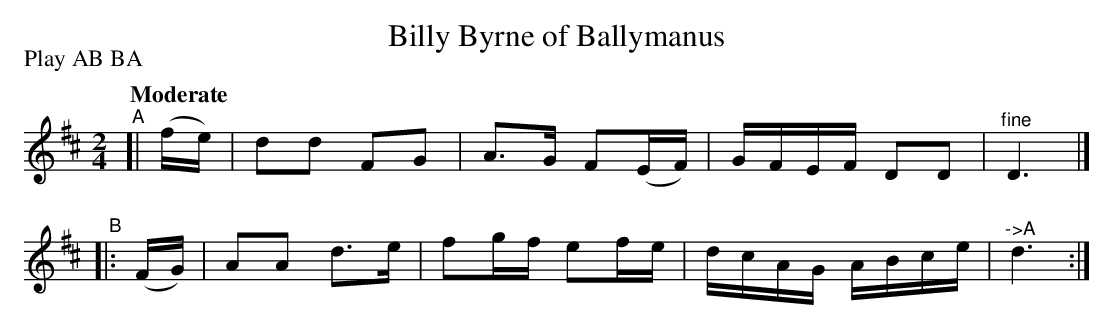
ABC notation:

X:1
T: Billy Byrne of Ballymanus
P: Play AB BA
Q: "Moderate"
M: 2/4
L: 1/8
K: D
"^A"[| (f/e/) | dd FG | A>G F(E/F/) | G/F/E/F/ DD | "^fine"D3 |]
"^B"|: (F/G/) | AA d>e| fg/f/ ef/e/ | d/c/A/G/ A/B/c/e/ | "^->A"d3 :|
